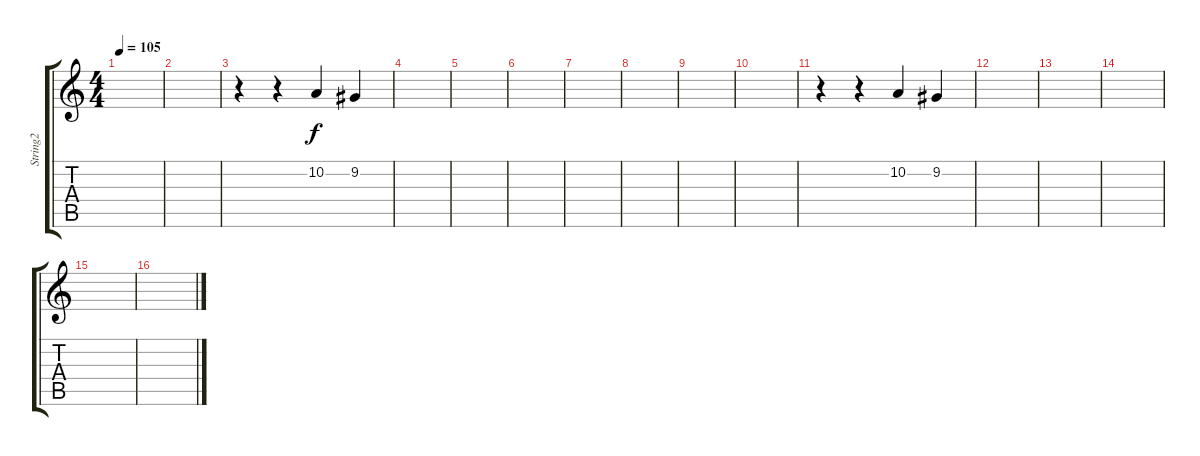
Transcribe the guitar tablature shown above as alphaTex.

\track ("String2" "String2") {instrument synthvoice}
\staff {score tabs}
\tuning (E4 B3 G3 D3 A2 E2) {hide}
\ts (4 4)
\tempo 105
\clef g2
\ks c
|
|
r.4 r.4 10.2.4 9.2.4 |
|
|
|
|
|
|
|
r.4 r.4 10.2.4 9.2.4 |
|
|
|
|
\section ("" "")
